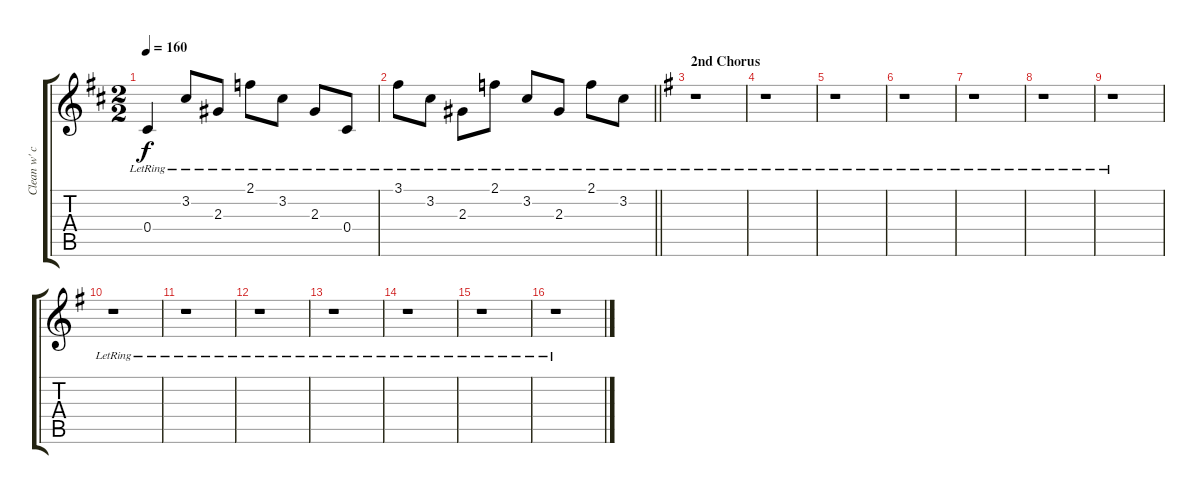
\track ("Clean w' chorus/reverb" "Clean w' c") {instrument electricguitarclean}
\staff {score tabs}
\tuning (Eb4 Bb3 Gb3 Db3 Ab2 Eb2) {hide}
\ts (2 2)
\tempo 160
\clef g2
\ks d
0.4{lr}.4{dy f} 3.2{lr}.8 2.3{lr}.8 2.1{lr}.8 3.2{lr}.8 2.3{lr}.8 0.4{lr}.8 |
\barLineRight lightlight
3.1{lr}.8 3.2{lr}.8 2.3{lr}.8 2.1{lr}.8 3.2{lr}.8 2.3{lr}.8 2.1{lr}.8 3.2{lr}.8 |
\section ("" "2nd Chorus")
\ks g
r.1 |
r.1 |
r.1 |
r.1 |
r.1 |
r.1 |
r.1 |
r.1 |
r.1 |
r.1 |
r.1 |
r.1 |
r.1 |
r.1
